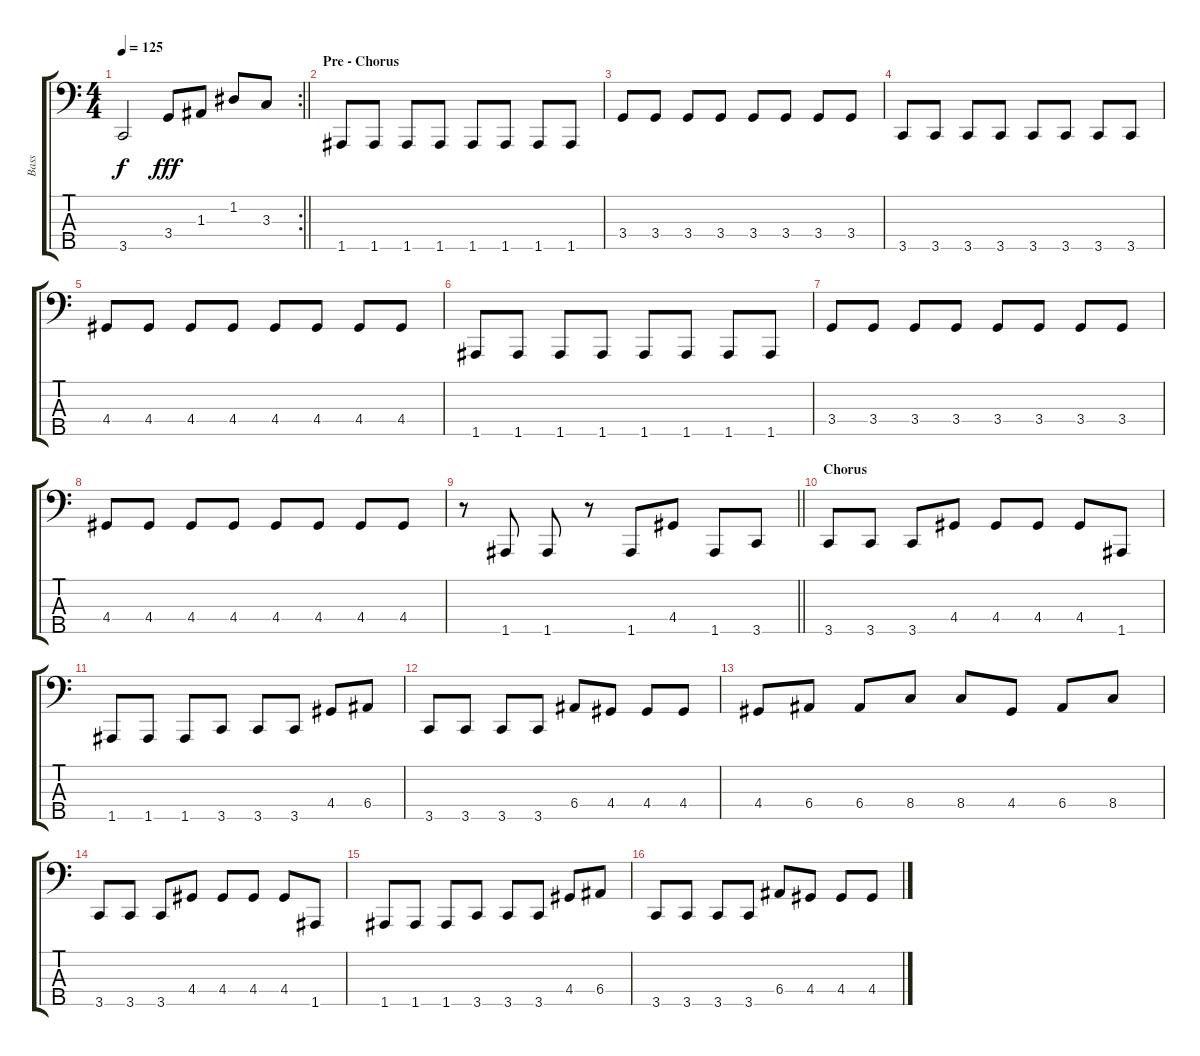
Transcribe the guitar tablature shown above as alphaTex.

\track ("Bass" "Bass") {instrument electricbassfinger}
\staff {score tabs}
\tuning (G2 D2 A1 E1 A0) {hide}
\rc 2
\ts (4 4)
\tempo 125
\clef f4
\barLineRight lightlight
\ks c
3.5{t}.2{dy f} 3.4.8{dy fff} 1.3.8 1.2.8 3.3.8 |
\section ("" "Pre - Chorus")
1.5.8 1.5.8 1.5.8 1.5.8 1.5.8 1.5.8 1.5.8 1.5.8 |
3.4.8 3.4.8 3.4.8 3.4.8 3.4.8 3.4.8 3.4.8 3.4.8 |
3.5.8 3.5.8 3.5.8 3.5.8 3.5.8 3.5.8 3.5.8 3.5.8 |
4.4.8 4.4.8 4.4.8 4.4.8 4.4.8 4.4.8 4.4.8 4.4.8 |
1.5.8 1.5.8 1.5.8 1.5.8 1.5.8 1.5.8 1.5.8 1.5.8 |
3.4.8 3.4.8 3.4.8 3.4.8 3.4.8 3.4.8 3.4.8 3.4.8 |
4.4.8 4.4.8 4.4.8 4.4.8 4.4.8 4.4.8 4.4.8 4.4.8 |
\barLineRight lightlight
r.8 1.5.8 1.5.8 r.8 1.5.8 4.4.8 1.5.8 3.5.8 |
\section ("" "Chorus")
3.5.8 3.5.8 3.5.8 4.4.8 4.4.8 4.4.8 4.4.8 1.5.8 |
1.5.8 1.5.8 1.5.8 3.5.8 3.5.8 3.5.8 4.4.8 6.4.8 |
3.5.8 3.5.8 3.5.8 3.5.8 6.4.8 4.4.8 4.4.8 4.4.8 |
4.4.8 6.4.8 6.4.8 8.4.8 8.4.8 4.4.8 6.4.8 8.4.8 |
3.5.8 3.5.8 3.5.8 4.4.8 4.4.8 4.4.8 4.4.8 1.5.8 |
1.5.8 1.5.8 1.5.8 3.5.8 3.5.8 3.5.8 4.4.8 6.4.8 |
3.5.8 3.5.8 3.5.8 3.5.8 6.4.8 4.4.8 4.4.8 4.4.8
